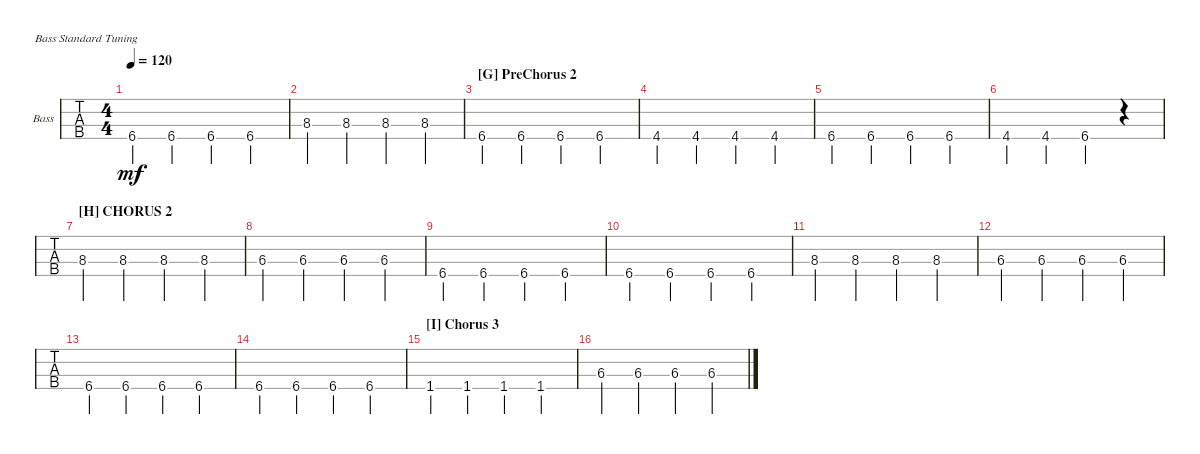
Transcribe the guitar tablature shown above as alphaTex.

\bracketExtendMode groupsimilarinstruments
\firstSystemTrackNameOrientation horizontal
\otherSystemsTrackNameOrientation horizontal
\track ("Bass Guitar" "Bass") {instrument electricbassfinger}
\staff {tabs}
\tuning (G2 D2 A1 E1)
\ts (4 4)
\tempo 120
\clef f4
\ks f
6.4.4{dy mf} 6.4.4 6.4.4 6.4.4 |
8.3.4 8.3.4 8.3.4 8.3.4 |
\section ("G" "PreChorus 2")
6.4.4 6.4.4 6.4.4 6.4.4 |
4.4.4 4.4.4 4.4.4 4.4.4 |
6.4.4 6.4.4 6.4.4 6.4.4 |
4.4.4 4.4.4 6.4{ac st}.4 r.4 |
\section ("H" "CHORUS 2")
8.3.4 8.3.4 8.3.4 8.3.4 |
6.3.4 6.3.4 6.3.4 6.3.4 |
6.4.4 6.4.4 6.4.4 6.4.4 |
6.4.4 6.4.4 6.4.4 6.4.4 |
8.3.4 8.3.4 8.3.4 8.3.4 |
6.3.4 6.3.4 6.3.4 6.3.4 |
6.4.4 6.4.4 6.4.4 6.4.4 |
6.4.4 6.4.4 6.4.4 6.4.4 |
\section ("I" "Chorus 3")
1.4.4 1.4.4 1.4.4 1.4.4 |
6.3.4 6.3.4 6.3.4 6.3.4
